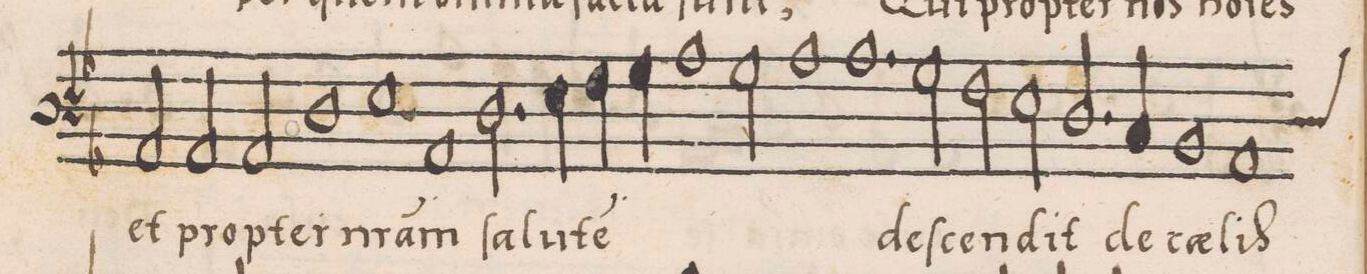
**kern	**text
*I"BASSVS	*
*clefF3	*
*k[b-]	*
*met(C|)	*
*M2/1	*
2C/	et
=79-	=79-
2C/	prop-
2C/	-ter
1F	n(os-
=80-	=80-
1G	.
1C	-t)ram
=81-	=81-
2.F\	ſa-
4G\	-lu-
4A\	-te(m)
4B-\	.
1c\	.
=82-	=82-
2B-\	.
1c	.
=83-	=83-
1.c	de-
2B-\	-ſcen-
=84-	=84-
2A\	-dit
2G\	.
2.F/	.
4E/	de
=85-	=85-
1D	cae-
*custos:F	*
1C	-liS
=86-	=86-
*-	*-
